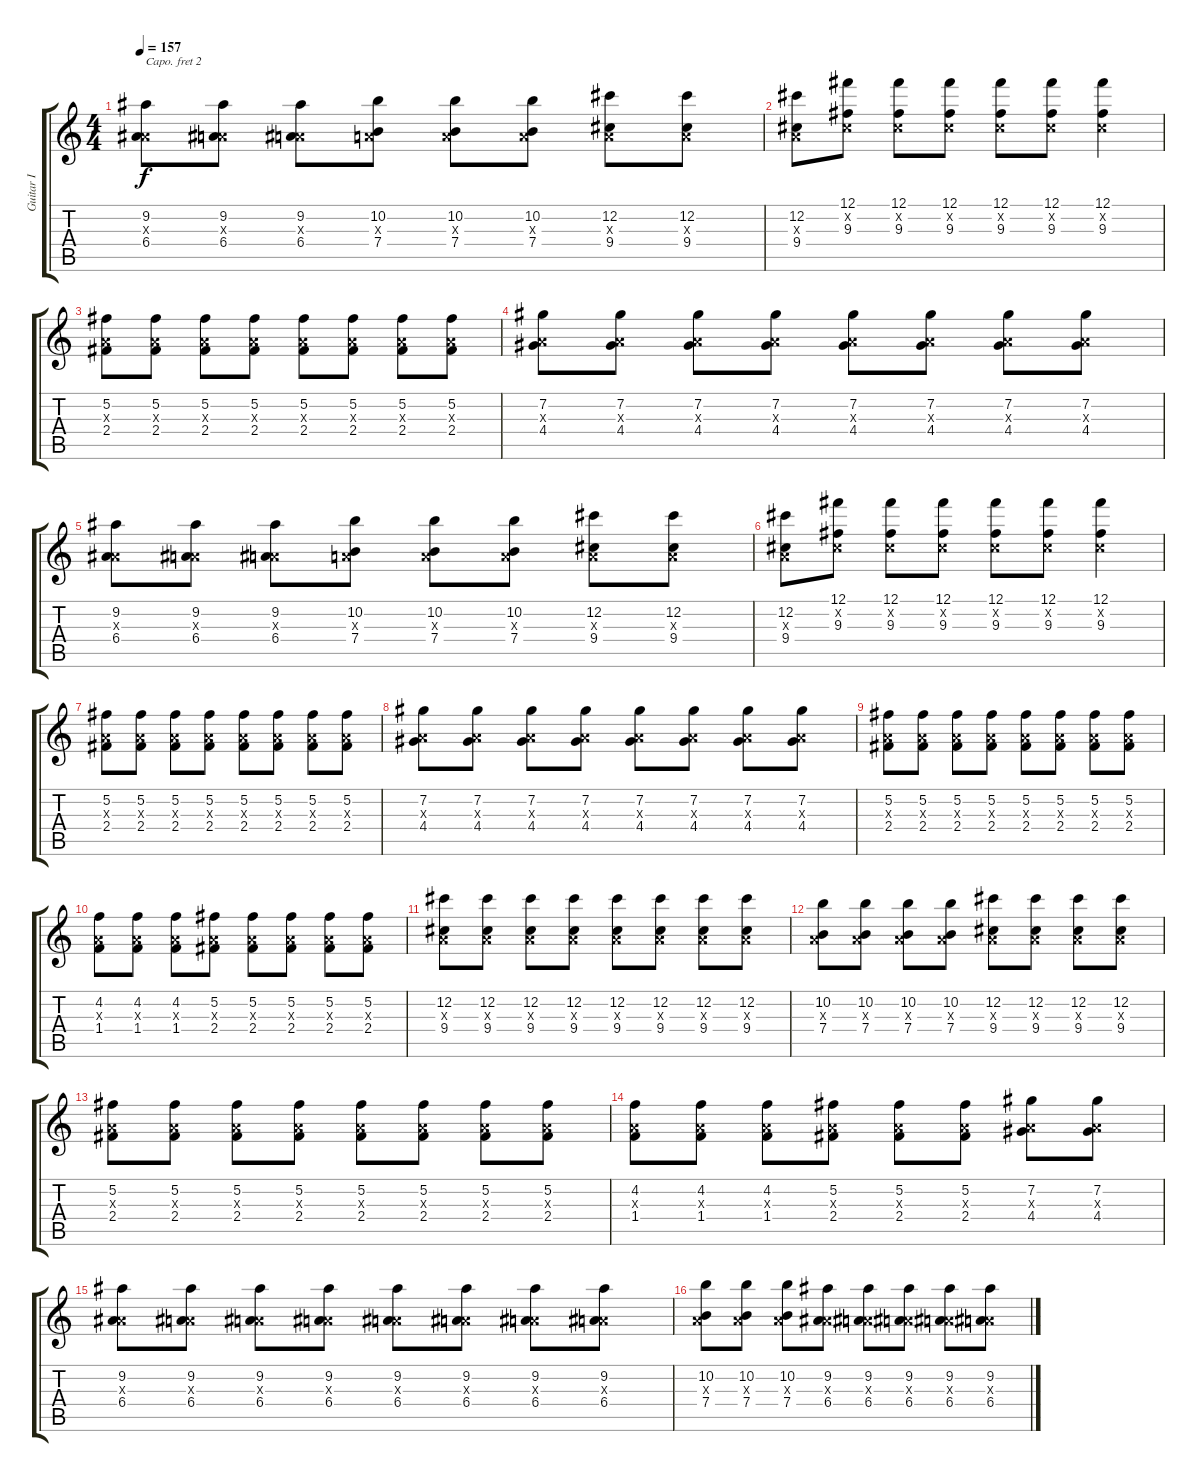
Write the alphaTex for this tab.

\track ("Guitar I" "Guitar I") {instrument electricguitarjazz}
\staff {score tabs}
\capo 2
\tuning (E4 B3 G3 D3 A2 E2) {hide}
\ts (4 4)
\tempo 157
\clef g2
\ks c
(9.2 0.3{x} 6.4).8{dy f volume 13 instrument distortionguitar} (9.2 0.3{x} 6.4).8 (9.2 0.3{x} 6.4).8 (10.2 0.3{x} 7.4).8 (10.2 0.3{x} 7.4).8 (10.2 0.3{x} 7.4).8 (12.2 0.3{x} 9.4).8 (12.2 0.3{x} 9.4).8 |
(12.2 0.3{x} 9.4).8 (12.1 0.2{x} 9.3).8 (12.1 0.2{x} 9.3).8 (12.1 0.2{x} 9.3).8 (12.1 0.2{x} 9.3).8 (12.1 0.2{x} 9.3).8 (12.1 0.2{x} 9.3).4 |
(5.2 0.3{x} 2.4).8 (5.2 0.3{x} 2.4).8 (5.2 0.3{x} 2.4).8 (5.2 0.3{x} 2.4).8 (5.2 0.3{x} 2.4).8 (5.2 0.3{x} 2.4).8 (5.2 0.3{x} 2.4).8 (5.2 0.3{x} 2.4).8 |
(7.2 0.3{x} 4.4).8 (7.2 0.3{x} 4.4).8 (7.2 0.3{x} 4.4).8 (7.2 0.3{x} 4.4).8 (7.2 0.3{x} 4.4).8 (7.2 0.3{x} 4.4).8 (7.2 0.3{x} 4.4).8 (7.2 0.3{x} 4.4).8 |
(9.2 0.3{x} 6.4).8 (9.2 0.3{x} 6.4).8 (9.2 0.3{x} 6.4).8 (10.2 0.3{x} 7.4).8 (10.2 0.3{x} 7.4).8 (10.2 0.3{x} 7.4).8 (12.2 0.3{x} 9.4).8 (12.2 0.3{x} 9.4).8 |
(12.2 0.3{x} 9.4).8 (12.1 0.2{x} 9.3).8 (12.1 0.2{x} 9.3).8 (12.1 0.2{x} 9.3).8 (12.1 0.2{x} 9.3).8 (12.1 0.2{x} 9.3).8 (12.1 0.2{x} 9.3).4 |
(5.2 0.3{x} 2.4).8 (5.2 0.3{x} 2.4).8 (5.2 0.3{x} 2.4).8 (5.2 0.3{x} 2.4).8 (5.2 0.3{x} 2.4).8 (5.2 0.3{x} 2.4).8 (5.2 0.3{x} 2.4).8 (5.2 0.3{x} 2.4).8 |
(7.2 0.3{x} 4.4).8 (7.2 0.3{x} 4.4).8 (7.2 0.3{x} 4.4).8 (7.2 0.3{x} 4.4).8 (7.2 0.3{x} 4.4).8 (7.2 0.3{x} 4.4).8 (7.2 0.3{x} 4.4).8 (7.2 0.3{x} 4.4).8 |
(5.2 0.3{x} 2.4).8 (5.2 0.3{x} 2.4).8 (5.2 0.3{x} 2.4).8 (5.2 0.3{x} 2.4).8 (5.2 0.3{x} 2.4).8 (5.2 0.3{x} 2.4).8 (5.2 0.3{x} 2.4).8 (5.2 0.3{x} 2.4).8 |
(4.2 0.3{x} 1.4).8 (4.2 0.3{x} 1.4).8 (4.2 0.3{x} 1.4).8 (5.2 0.3{x} 2.4).8 (5.2 0.3{x} 2.4).8 (5.2 0.3{x} 2.4).8 (5.2 0.3{x} 2.4).8 (5.2 0.3{x} 2.4).8 |
(12.2 0.3{x} 9.4).8 (12.2 0.3{x} 9.4).8 (12.2 0.3{x} 9.4).8 (12.2 0.3{x} 9.4).8 (12.2 0.3{x} 9.4).8 (12.2 0.3{x} 9.4).8 (12.2 0.3{x} 9.4).8 (12.2 0.3{x} 9.4).8 |
(10.2 0.3{x} 7.4).8 (10.2 0.3{x} 7.4).8 (10.2 0.3{x} 7.4).8 (10.2 0.3{x} 7.4).8 (12.2 0.3{x} 9.4).8 (12.2 0.3{x} 9.4).8 (12.2 0.3{x} 9.4).8 (12.2 0.3{x} 9.4).8 |
(5.2 0.3{x} 2.4).8 (5.2 0.3{x} 2.4).8 (5.2 0.3{x} 2.4).8 (5.2 0.3{x} 2.4).8 (5.2 0.3{x} 2.4).8 (5.2 0.3{x} 2.4).8 (5.2 0.3{x} 2.4).8 (5.2 0.3{x} 2.4).8 |
(4.2 0.3{x} 1.4).8 (4.2 0.3{x} 1.4).8 (4.2 0.3{x} 1.4).8 (5.2 0.3{x} 2.4).8 (5.2 0.3{x} 2.4).8 (5.2 0.3{x} 2.4).8 (7.2 0.3{x} 4.4).8 (7.2 0.3{x} 4.4).8 |
(9.2 0.3{x} 6.4).8 (9.2 0.3{x} 6.4).8 (9.2 0.3{x} 6.4).8 (9.2 0.3{x} 6.4).8 (9.2 0.3{x} 6.4).8 (9.2 0.3{x} 6.4).8 (9.2 0.3{x} 6.4).8 (9.2 0.3{x} 6.4).8 |
(10.2 0.3{x} 7.4).8 (10.2 0.3{x} 7.4).8 (10.2 0.3{x} 7.4).8 (9.2 0.3{x} 6.4).8 (9.2 0.3{x} 6.4).8 (9.2 0.3{x} 6.4).8 (9.2 0.3{x} 6.4).8 (9.2 0.3{x} 6.4).8
